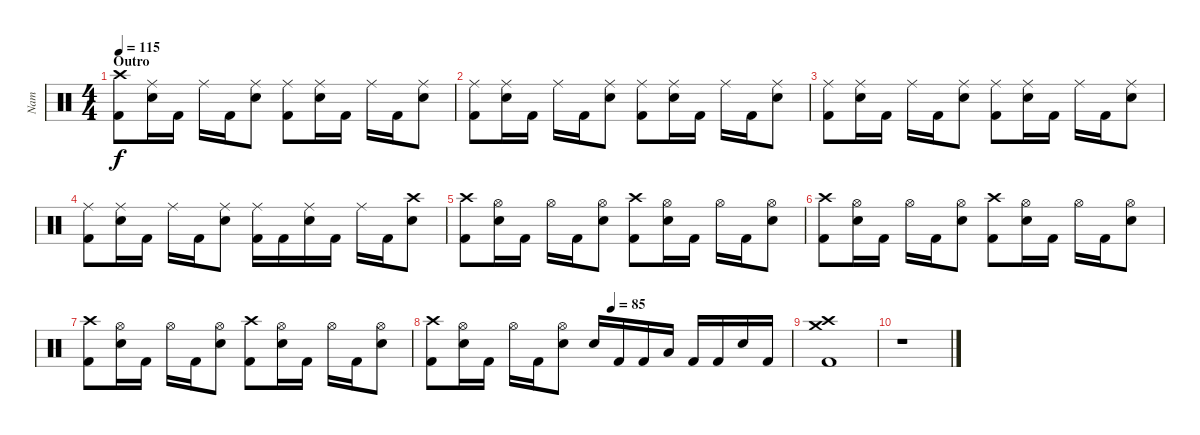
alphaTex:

\track ("Nam" "Nam") {instrument percussion}
\staff {score}
\articulation defaults
\ts (4 4)
\section ("" "Outro")
\tempo 115
\clef neutral
\ks c
("Kick (hit) 2" "Crash high (hit)").8{dy f} ("Ride (middle)" "Snare (hit) 2").16 "Kick (hit) 2".16 "Ride (middle)".16 "Kick (hit) 2".16 ("Ride (middle)" "Snare (hit) 2").8 ("Kick (hit) 2" "Ride (middle)").8 ("Ride (middle)" "Snare (hit) 2").16 "Kick (hit) 2".16 "Ride (middle)".16 "Kick (hit) 2".16 ("Ride (middle)" "Snare (hit) 2").8 |
("Kick (hit) 2" "Ride (middle)").8 ("Ride (middle)" "Snare (hit) 2").16 "Kick (hit) 2".16 "Ride (middle)".16 "Kick (hit) 2".16 ("Ride (middle)" "Snare (hit) 2").8 ("Kick (hit) 2" "Ride (middle)").8 ("Ride (middle)" "Snare (hit) 2").16 "Kick (hit) 2".16 "Ride (middle)".16 "Kick (hit) 2".16 ("Ride (middle)" "Snare (hit) 2").8 |
("Kick (hit) 2" "Ride (middle)").8 ("Ride (middle)" "Snare (hit) 2").16 "Kick (hit) 2".16 "Ride (middle)".16 "Kick (hit) 2".16 ("Ride (middle)" "Snare (hit) 2").8 ("Kick (hit) 2" "Ride (middle)").8 ("Ride (middle)" "Snare (hit) 2").16 "Kick (hit) 2".16 "Ride (middle)".16 "Kick (hit) 2".16 ("Ride (middle)" "Snare (hit) 2").8 |
("Kick (hit) 2" "Ride (middle)").8 ("Ride (middle)" "Snare (hit) 2").16 "Kick (hit) 2".16 "Ride (middle)".16 "Kick (hit) 2".16 ("Ride (middle)" "Snare (hit) 2").8 ("Kick (hit) 2" "Ride (middle)").16 "Kick (hit) 2".16 ("Ride (middle)" "Snare (hit) 2").16 "Kick (hit) 2".16 "Ride (middle)".16 "Kick (hit) 2".16 ("Crash high (hit)" "Snare (hit) 2").8 |
("Kick (hit) 2" "Crash high (hit)").8 ("Snare (hit) 2" "Hi-Hat (open)").16 "Kick (hit) 2".16 "Hi-Hat (open)".16 "Kick (hit) 2".16 ("Snare (hit) 2" "Hi-Hat (open)").8 ("Kick (hit) 2" "Crash high (hit)").8 ("Snare (hit) 2" "Hi-Hat (open)").16 "Kick (hit) 2".16 "Hi-Hat (open)".16 "Kick (hit) 2".16 ("Snare (hit) 2" "Hi-Hat (open)").8 |
("Kick (hit) 2" "Crash high (hit)").8 ("Snare (hit) 2" "Hi-Hat (open)").16 "Kick (hit) 2".16 "Hi-Hat (open)".16 "Kick (hit) 2".16 ("Snare (hit) 2" "Hi-Hat (open)").8 ("Kick (hit) 2" "Crash high (hit)").8 ("Snare (hit) 2" "Hi-Hat (open)").16 "Kick (hit) 2".16 "Hi-Hat (open)".16 "Kick (hit) 2".16 ("Snare (hit) 2" "Hi-Hat (open)").8 |
("Kick (hit) 2" "Crash high (hit)").8 ("Snare (hit) 2" "Hi-Hat (open)").16 "Kick (hit) 2".16 "Hi-Hat (open)".16 "Kick (hit) 2".16 ("Snare (hit) 2" "Hi-Hat (open)").8 ("Kick (hit) 2" "Crash high (hit)").8 ("Snare (hit) 2" "Hi-Hat (open)").16 "Kick (hit) 2".16 "Hi-Hat (open)".16 "Kick (hit) 2".16 ("Snare (hit) 2" "Hi-Hat (open)").8 |
\tempo (85 0.5)
("Kick (hit) 2" "Crash high (hit)").8 ("Snare (hit) 2" "Hi-Hat (open)").16 "Kick (hit) 2".16 "Hi-Hat (open)".16 "Kick (hit) 2".16 ("Snare (hit) 2" "Hi-Hat (open)").8 "Snare (hit) 2".16 "Kick (hit) 2".16 "Kick (hit) 2".16 "Low Tom (hit)".16 "Kick (hit) 2".16 "Kick (hit) 2".16 "Snare (hit) 2".16 "Kick (hit) 2".16 |
("Kick (hit) 2" "Crash high (hit)" "Crash medium (hit)").1{volume 0} |
r.1
